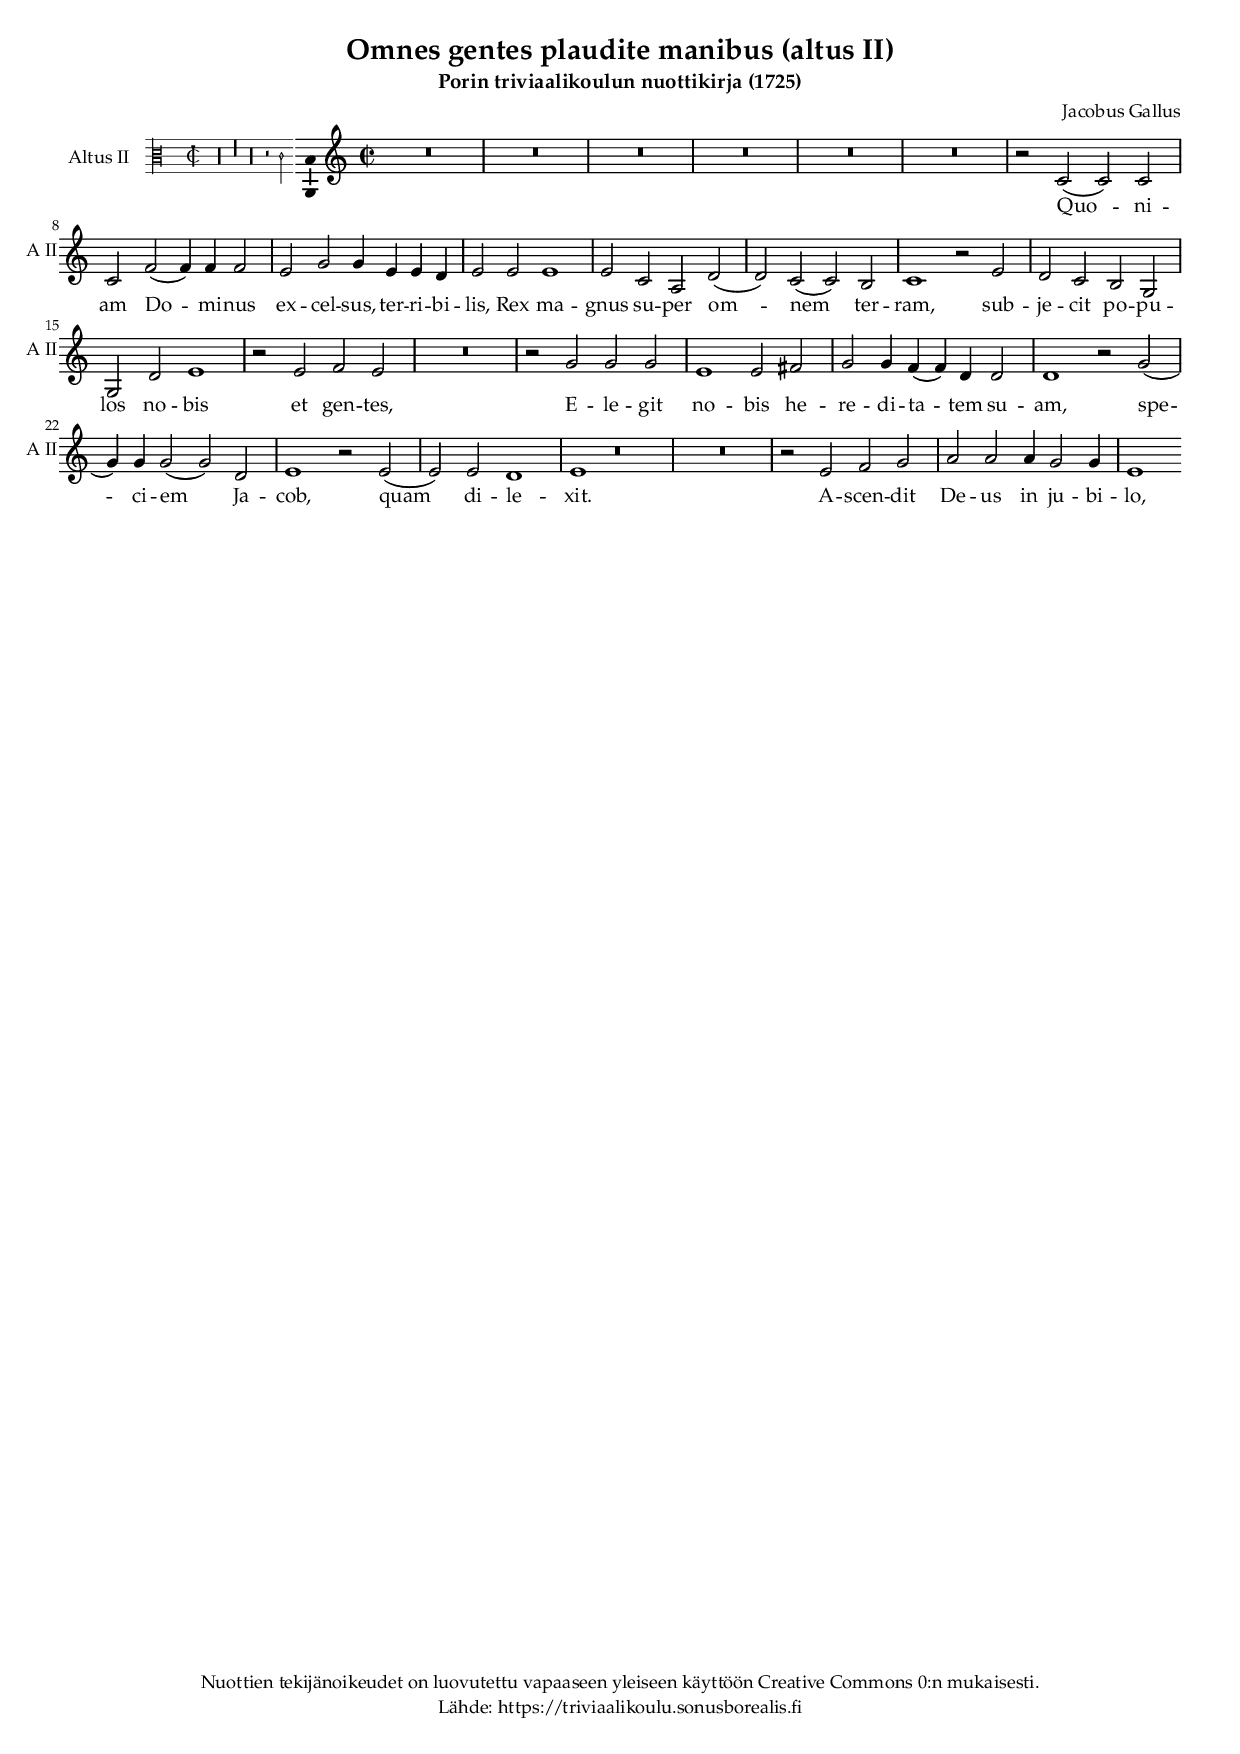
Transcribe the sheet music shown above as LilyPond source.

\version "2.20.0"
\include "suomi.ly"


\include "../omnes-gentes-plaudite-manibus.global.ily"
stanzaOneLyricsChoirOne = \lyricmode {
    Om -- nes gen -- tes plau -- di -- te ma -- ni -- bus,
    ju -- bi -- la -- te De -- o in vo -- ce ex -- sul -- ta -- ti -- o -- nis.
    Sub -- je -- cit po -- pu -- los no -- bis
    et gen -- tes, et gen -- tes sub pe -- di -- bus nos -- tris.
    Spe -- ci -- em Ja -- cob, quam di -- le -- xit.
    A -- scen -- dit De -- us in ju -- bi -- lo,
    a -- scen -- dit De -- us in ju -- bi -- lo,
    et Do -- mi -- nus in vo -- ce tu -- bae, in vo -- ce tu -- bae, in vo -- ce tu -- bae, tu -- bae.

    Psal -- li -- te, psal -- li -- te, psal -- li -- te De -- o, no -- stro, psal -- li -- te.
    Al -- le -- lu -- ja, al -- le -- lu -- ja, al -- le -- lu -- ja, al -- le -- lu -- ja.
}

stanzaOneLyricsChoirTwo = \lyricmode {
    Quo -- ni -- am Do -- mi -- nus ex -- cel -- sus, ter -- ri -- bi -- lis,
    Rex ma -- gnus su -- per om -- nem ter -- ram,
    sub -- je -- cit po -- pu -- los no -- bis
    et gen -- tes, E -- le -- git no -- bis he -- re -- di -- ta -- tem su -- am,
    spe -- ci -- em Ja -- cob, quam di -- le -- xit.
    A -- scen -- dit De -- us in ju -- bi -- lo,
    a -- scen -- dit De -- us in ju -- bi -- lo,
    et Do -- mi -- nus in vo -- ce tu -- bae, in vo -- ce tu -- bae, in vo -- ce tu -- bae.

    Psal -- li -- te, psal -- li -- te, psal -- li -- te re -- gi no -- stro, psal -- li -- te.
    Al -- le -- lu -- ja, al -- le -- lu -- ja, al -- le -- lu -- ja, al -- le -- lu -- ja.
}


% Second choir

AltoTwoMusic = \relative c' {
	\set Staff.instrumentName = #"Altus II"
	\set Staff.shortInstrumentName = "A II"

	\incipit {
		\clef "mensural-c3" \globalkey \globaltime
		r\longa
		e'\longa\rest
		r\longa
		r2 c'2
	}

	\repeat unfold 12 { R1 | }
	r2 c2( | c) c | c f2( | f4) f f2 |
	e g | g4 e e d | e2 e | e1 | e2 c | a d( | d) c( | c) h | c1 |
	r2 e | d c | h g | g d' | e1 | r2 e | f e| R1 | R |
	r2 g | g g |
	% 123
	e1 | e2 fis | g g4 f( | f) d d2 | d1 |
	r2 g( | g4) g g2( | g) d | e1 |
	r2 e( | e) e | d1 | e1 | R1 | R | R |
	r2 e | f g | a a | a4 g2 g4 | e1 |
}


\include "omnes-gentes-plaudite-manibus.header.ily"

\header {
  title = "Omnes gentes plaudite manibus (altus II)"
}

\score {
  \new StaffGroup = choirTwoStaff <<
    \new Staff <<
      \new Voice = "AltoTwo" {
        \global
        \AltoTwoMusic
      }
     \new Lyrics \lyricsto "AltoTwo" {
       \stanzaOneLyricsChoirTwo
     }
    >>
  >>

  \midi {
    \globaltempo
  }
  \layout {
    \context {
      \Staff
      \consists "Ambitus_engraver"
		
    }
    indent = 4\cm
    incipit-width = 2.5\cm
    \context {
     \Score
     \override VerticalAxisGroup.remove-first = ##t
    }
  }
}
